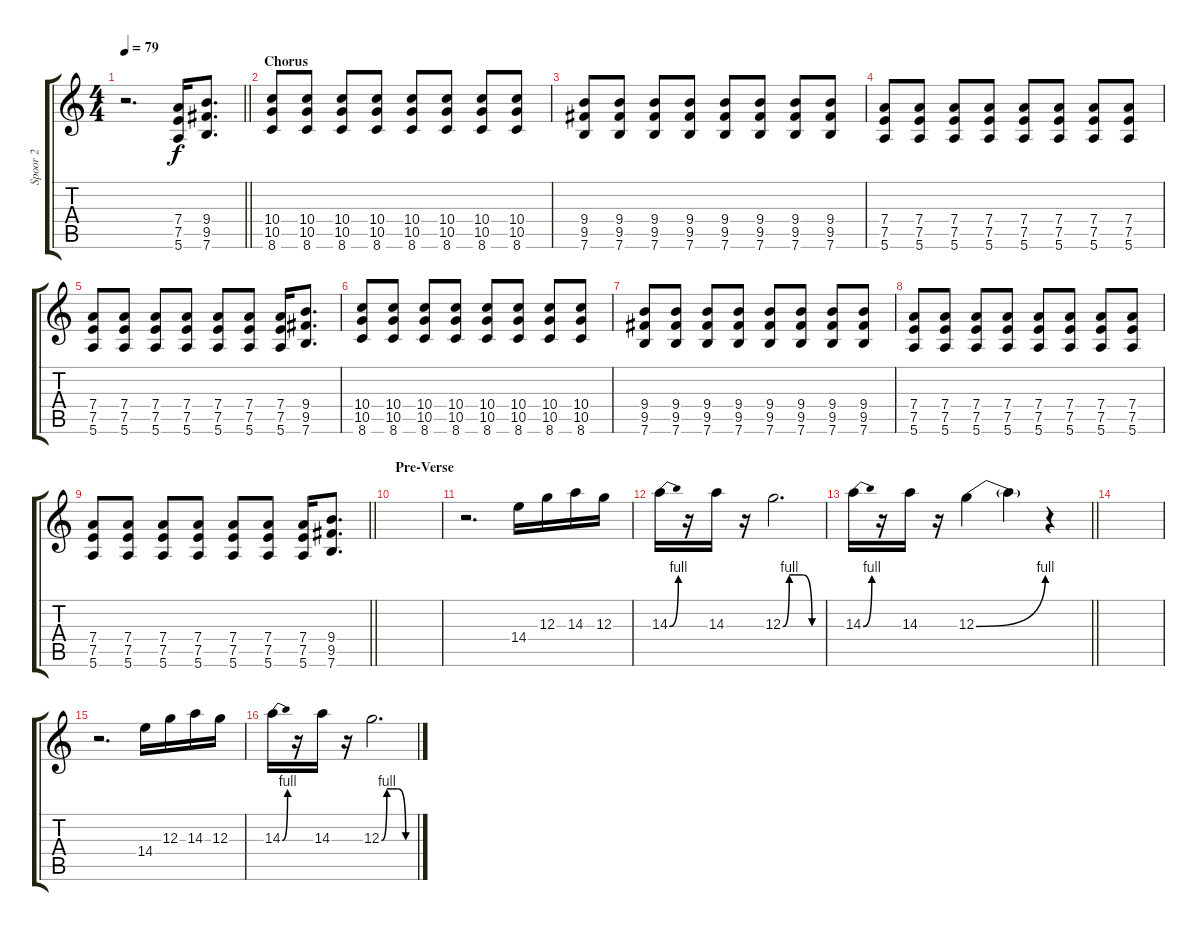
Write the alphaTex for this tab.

\track ("Spoor 2" "Spoor 2") {instrument distortionguitar}
\staff {score tabs}
\tuning (E4 B3 G3 D3 A2 E2) {hide}
\ts (4 4)
\tempo 79
\clef g2
\barLineRight lightlight
\ks c
r.2{d dy f} (7.4 7.5 5.6).16 (9.4 9.5 7.6).8{d} |
\section ("" "Chorus")
(10.4 10.5 8.6).8 (10.4 10.5 8.6).8 (10.4 10.5 8.6).8 (10.4 10.5 8.6).8 (10.4 10.5 8.6).8 (10.4 10.5 8.6).8 (10.4 10.5 8.6).8 (10.4 10.5 8.6).8 |
(9.4 9.5 7.6).8 (9.4 9.5 7.6).8 (9.4 9.5 7.6).8 (9.4 9.5 7.6).8 (9.4 9.5 7.6).8 (9.4 9.5 7.6).8 (9.4 9.5 7.6).8 (9.4 9.5 7.6).8 |
(7.4 7.5 5.6).8 (7.4 7.5 5.6).8 (7.4 7.5 5.6).8 (7.4 7.5 5.6).8 (7.4 7.5 5.6).8 (7.4 7.5 5.6).8 (7.4 7.5 5.6).8 (7.4 7.5 5.6).8 |
(7.4 7.5 5.6).8 (7.4 7.5 5.6).8 (7.4 7.5 5.6).8 (7.4 7.5 5.6).8 (7.4 7.5 5.6).8 (7.4 7.5 5.6).8 (7.4 7.5 5.6).16 (9.4 9.5 7.6).8{d} |
(10.4 10.5 8.6).8 (10.4 10.5 8.6).8 (10.4 10.5 8.6).8 (10.4 10.5 8.6).8 (10.4 10.5 8.6).8 (10.4 10.5 8.6).8 (10.4 10.5 8.6).8 (10.4 10.5 8.6).8 |
(9.4 9.5 7.6).8 (9.4 9.5 7.6).8 (9.4 9.5 7.6).8 (9.4 9.5 7.6).8 (9.4 9.5 7.6).8 (9.4 9.5 7.6).8 (9.4 9.5 7.6).8 (9.4 9.5 7.6).8 |
(7.4 7.5 5.6).8 (7.4 7.5 5.6).8 (7.4 7.5 5.6).8 (7.4 7.5 5.6).8 (7.4 7.5 5.6).8 (7.4 7.5 5.6).8 (7.4 7.5 5.6).8 (7.4 7.5 5.6).8 |
\barLineRight lightlight
(7.4 7.5 5.6).8 (7.4 7.5 5.6).8 (7.4 7.5 5.6).8 (7.4 7.5 5.6).8 (7.4 7.5 5.6).8 (7.4 7.5 5.6).8 (7.4 7.5 5.6).16 (9.4 9.5 7.6).8{d} |
\section ("" "Pre-Verse")
|
r.2{d} 14.4.16 12.3.16 14.3.16 12.3.16 |
14.3{be (bend 0 0 60 4)}.16 r.16 14.3.16 r.16 12.3{be (custom 0 0 10 4 20 4 30 4 45 0 60 0)}.2{d} |
\barLineRight lightlight
14.3{be (bend 0 0 60 4)}.16 r.16 14.3.16 r.16 12.3{be (bend 0 0 60 4)}.4 12.3{t}.4 r.4 |
|
r.2{d} 14.4.16 12.3.16 14.3.16 12.3.16 |
14.3{be (bend 0 0 60 4)}.16 r.16 14.3.16 r.16 12.3{be (custom 0 0 10 4 20 4 30 4 45 0 60 0)}.2{d}
